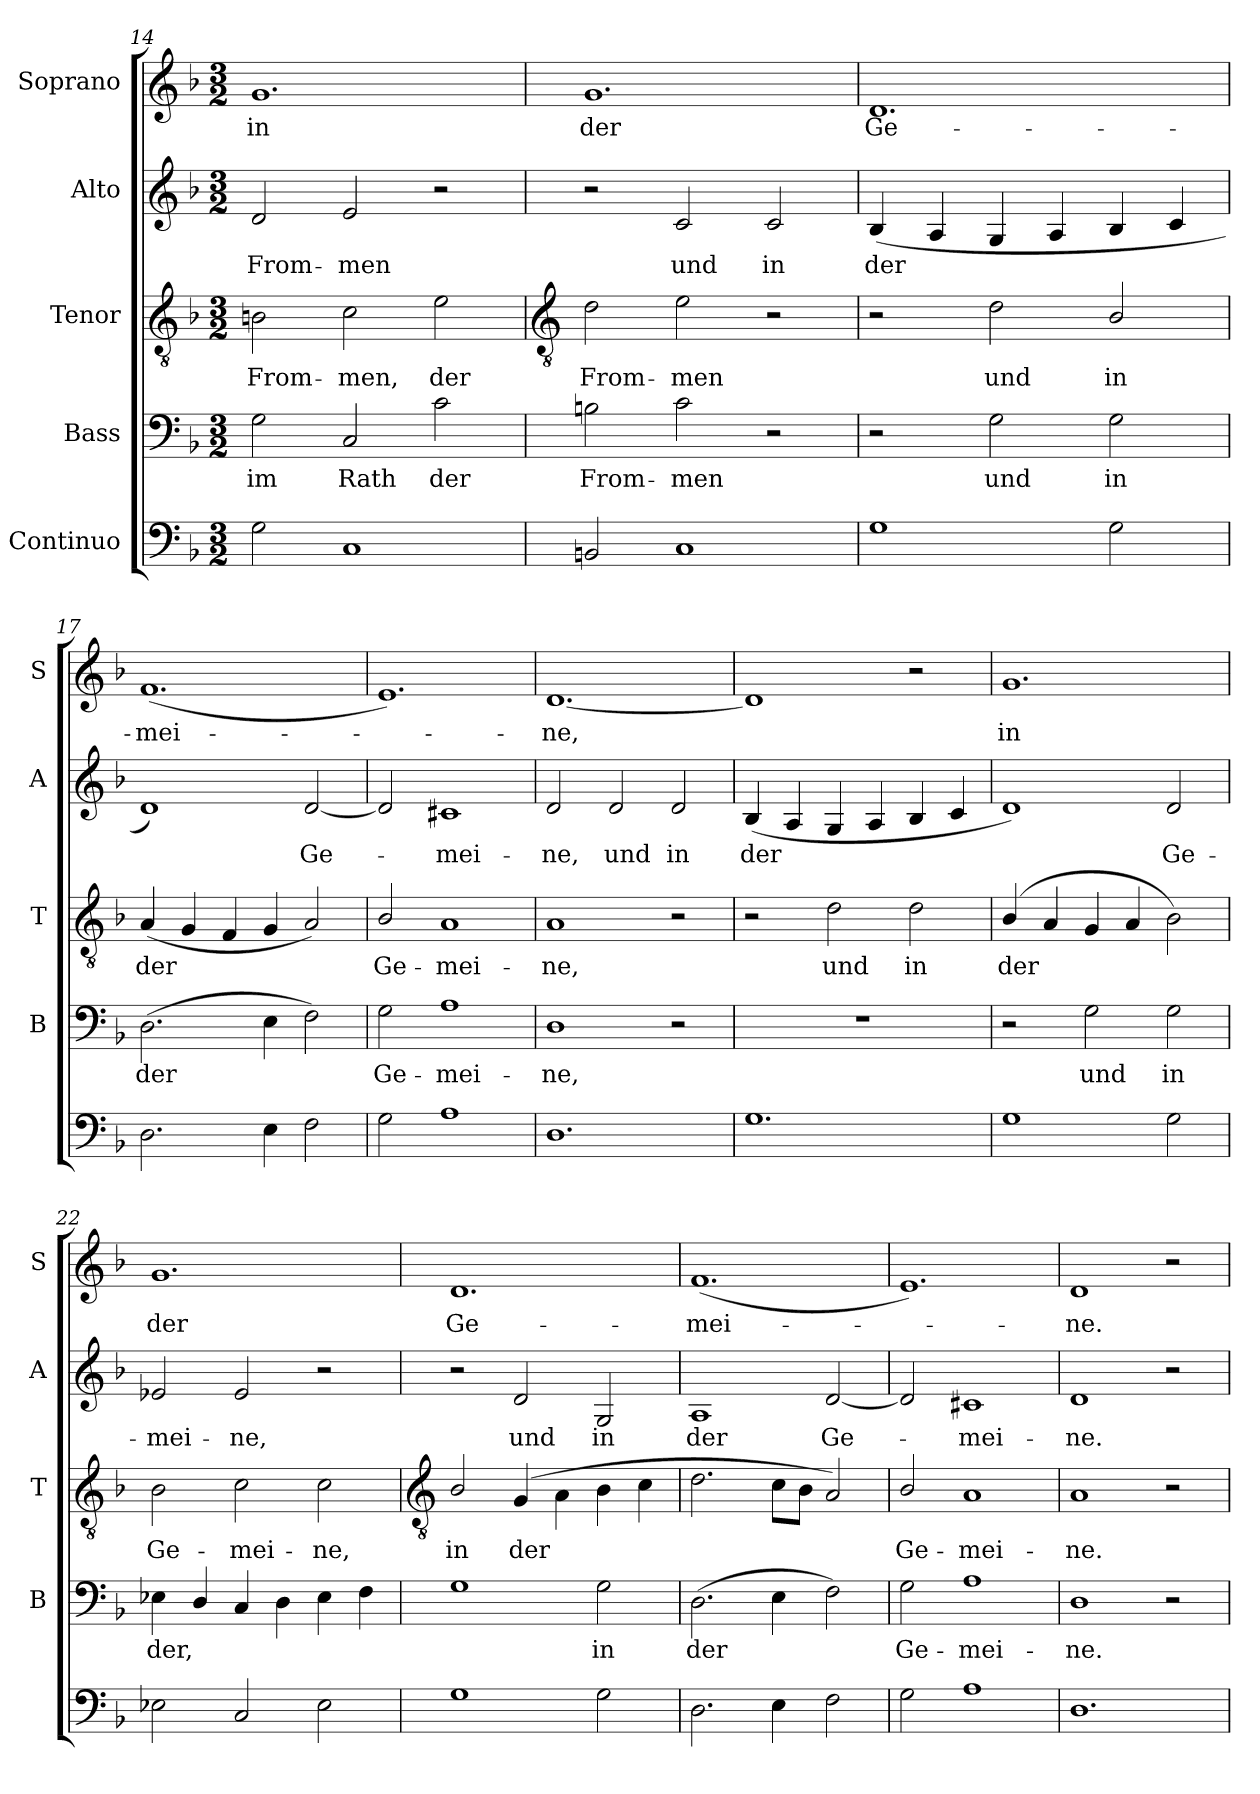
**kern	**kern	**text	**kern	**text	**kern	**text	**kern	**text
*part5	*part4	*part4	*part3	*part3	*part2	*part2	*part1	*part1
*staff5	*staff4	*staff4	*staff3	*staff3	*staff2	*staff2	*staff1	*staff1
*I"Continuo	*I"Bass	*	*I"Tenor	*	*I"Alto	*	*I"Soprano	*
*	*I'B	*	*I'T	*	*I'A	*	*I'S	*
*clefF4	*clefF4	*	*clefGv2	*	*clefG2	*	*clefG2	*
*k[b-]	*k[b-]	*	*k[b-]	*	*k[b-]	*	*k[b-]	*
*F:	*F:	*	*F:	*	*F:	*	*F:	*
*M3/2	*M3/2	*	*M3/2	*	*M3/2	*	*M3/2	*
=14	=14	=14	=14	=14	=14	=14	=14	=14
!	!	!LO:LY:b	!	!LO:LY:b	!	!LO:LY:b	!	!LO:LY:b
2G	2G	im	2Bn	From-	2d	From-	1.g	in
!	!	!LO:LY:b	!	!LO:LY:b	!	!LO:LY:b	!	!
1C	2C	Rath	2c	-men,	2e	-men	.	.
!	!	!LO:LY:b	!	!LO:LY:b	!	!	!	!
.	2c	der	2e	der	2r	.	.	.
!!LO:LB:g=z
=15	=15	=15	=15	=15	=15	=15	=15	=15
*	*	*	*clefGv2	*	*	*	*	*
!	!	!LO:LY:b	!	!LO:LY:b	!	!	!	!LO:LY:b
2BBn	2Bn	From-	2d	From-	2r	.	1.g	der
!	!	!LO:LY:b	!	!LO:LY:b	!	!LO:LY:b	!	!
1C	2c	-men	2e	-men	2c	und	.	.
!	!	!	!	!	!	!LO:LY:b	!	!
.	2r	.	2r	.	2c	in	.	.
=16	=16	=16	=16	=16	=16	=16	=16	=16
!	!	!	!	!	!	!LO:LY:b	!	!LO:LY:b
1G	2r	.	2r	.	(<4B-	der	1.d	Ge-
.	.	.	.	.	4A	.	.	.
!	!	!LO:LY:b	!	!LO:LY:b	!	!	!	!
.	2G	und	2d	und	4G	.	.	.
.	.	.	.	.	4A	.	.	.
!	!	!LO:LY:b	!	!LO:LY:b	!	!	!	!
2G	2G	in	2B-/	in	4B-	.	.	.
.	.	.	.	.	4c	.	.	.
=17	=17	=17	=17	=17	=17	=17	=17	=17
!	!	!LO:LY:b	!	!LO:LY:b	!	!	!	!LO:LY:b
2.D	(>2.D	der	(<4A	der	1d)	.	(<1.f	-mei-
.	.	.	4G	.	.	.	.	.
.	.	.	4F	.	.	.	.	.
4E	4E	.	4G	.	.	.	.	.
!	!	!	!	!	!	!LO:LY:b	!	!
2F	2F)	.	2A)	.	[2d	Ge-	.	.
=18	=18	=18	=18	=18	=18	=18	=18	=18
!	!	!LO:LY:b	!	!LO:LY:b	!	!	!	!
2G	2G	Ge-	2B-/	Ge-	2d]	.	1.e)	.
!	!	!LO:LY:b	!	!LO:LY:b	!	!LO:LY:b	!	!
1A	1A	-mei-	1A	-mei-	1c#X	mei-	.	.
=19	=19	=19	=19	=19	=19	=19	=19	=19
!	!	!LO:LY:b	!	!LO:LY:b	!	!LO:LY:b	!	!LO:LY:b
1.D	1D	-ne,	1A	-ne,	2d	-ne,	[1.d	ne,
!	!	!	!	!	!	!LO:LY:b	!	!
.	.	.	.	.	2d	und	.	.
!	!	!	!	!	!	!LO:LY:b	!	!
.	2r	.	2r	.	2d	in	.	.
=20	=20	=20	=20	=20	=20	=20	=20	=20
!	!LO:N:vis=1	!	!	!	!	!LO:LY:b	!	!
1.G	1.r	.	2r	.	(<4B-	der	1d]	.
.	.	.	.	.	4A	.	.	.
!	!	!	!	!LO:LY:b	!	!	!	!
.	.	.	2d	und	4G	.	.	.
.	.	.	.	.	4A	.	.	.
!	!	!	!	!LO:LY:b	!	!	!	!
.	.	.	2d	in	4B-	.	2r	.
.	.	.	.	.	4c	.	.	.
=21	=21	=21	=21	=21	=21	=21	=21	=21
!	!	!	!	!LO:LY:b	!	!	!	!LO:LY:b
1G	2r	.	(<4B-/	der	1d)	.	1.g	in
.	.	.	4A	.	.	.	.	.
!	!	!LO:LY:b	!	!	!	!	!	!
.	2G	und	4G	.	.	.	.	.
.	.	.	4A	.	.	.	.	.
!	!	!LO:LY:b	!	!	!	!LO:LY:b	!	!
2G	2G	in	2B-)	.	2d	Ge-	.	.
=22	=22	=22	=22	=22	=22	=22	=22	=22
!	!	!LO:LY:b	!	!LO:LY:b	!	!LO:LY:b	!	!LO:LY:b
2E-X	4E-X	der,	2B-	Ge-	2e-X	-mei-	1.g	der
.	4D/	.	.	.	.	.	.	.
!	!	!	!	!LO:LY:b	!	!LO:LY:b	!	!
2C	4C	.	2c	-mei-	2e-	-ne,	.	.
.	4D	.	.	.	.	.	.	.
!	!	!	!	!LO:LY:b	!	!	!	!
2E-	4E-	.	2c	-ne,	2r	.	.	.
.	4F	.	.	.	.	.	.	.
!!LO:LB:g=z
=23	=23	=23	=23	=23	=23	=23	=23	=23
*	*	*	*clefGv2	*	*	*	*	*
!	!	!	!	!LO:LY:b	!	!	!	!LO:LY:b
1G	1G	.	2B-/	in	2r	.	1.d	Ge-
!	!	!	!	!LO:LY:b	!	!LO:LY:b	!	!
.	.	.	(>4G	der	2d	und	.	.
.	.	.	4A\	.	.	.	.	.
!	!	!LO:LY:b	!	!	!	!LO:LY:b	!	!
2G	2G	in	4B-\	.	2G	in	.	.
.	.	.	4c	.	.	.	.	.
=24	=24	=24	=24	=24	=24	=24	=24	=24
!	!	!LO:LY:b	!	!	!	!LO:LY:b	!	!LO:LY:b
2.D	(>2.D	der	2.d	.	1A	der	(<1.f	-mei-
4E	4E	.	8cL	.	.	.	.	.
.	.	.	8B-J	.	.	.	.	.
!	!	!	!	!	!	!LO:LY:b	!	!
2F	2F)	.	2A)	.	[2d	Ge-	.	.
=25	=25	=25	=25	=25	=25	=25	=25	=25
!	!	!LO:LY:b	!	!LO:LY:b	!	!	!	!
2G	2G	Ge-	2B-/	Ge-	2d]	.	1.e)	.
!	!	!LO:LY:b	!	!LO:LY:b	!	!LO:LY:b	!	!
1A	1A	-mei-	1A	-mei-	1c#X	mei-	.	.
=26	=26	=26	=26	=26	=26	=26	=26	=26
!	!	!LO:LY:b	!	!LO:LY:b	!	!LO:LY:b	!	!LO:LY:b
1.D	1D	-ne.	1A	-ne.	1d	-ne.	1d	ne.
.	2r	.	2r	.	2r	.	2r	.
=	=	=	=	=	=	=	=	=
*-	*-	*-	*-	*-	*-	*-	*-	*-
